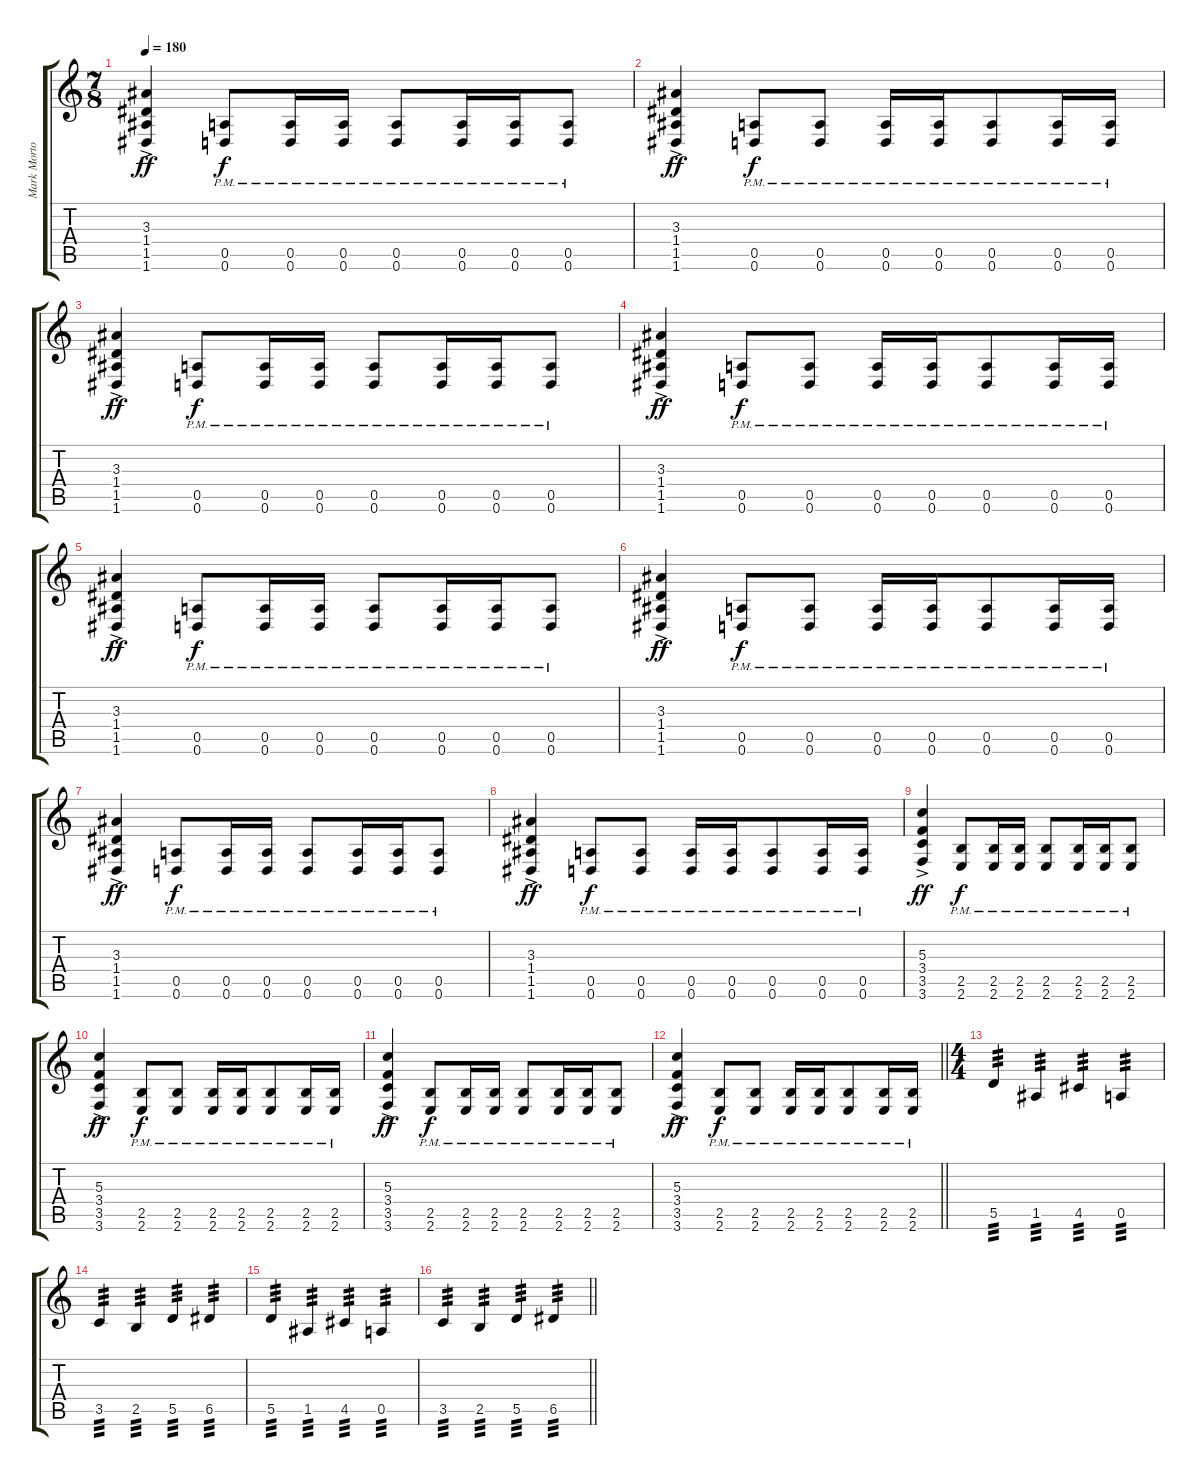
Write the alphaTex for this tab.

\track ("Mark Morton" "Mark Morto") {instrument distortionguitar}
\staff {score tabs}
\tuning (D4 B3 G3 D3 A2 D2) {hide}
\ts (7 8)
\tempo 180
\clef g2
\ks c
(3.3{ac} 1.4{ac} 1.5{ac} 1.6{ac}).4{dy ff} (0.5{pm} 0.6{pm}).8{dy f} (0.5{pm} 0.6{pm}).16 (0.5{pm} 0.6{pm}).16 (0.5{pm} 0.6{pm}).8 (0.5{pm} 0.6{pm}).16 (0.5{pm} 0.6{pm}).16 (0.5{pm} 0.6{pm}).8 |
(3.3{ac} 1.4{ac} 1.5{ac} 1.6{ac}).4{dy ff} (0.5{pm} 0.6{pm}).8{dy f} (0.5{pm} 0.6{pm}).8 (0.5{pm} 0.6{pm}).16 (0.5{pm} 0.6{pm}).16 (0.5{pm} 0.6{pm}).8 (0.5{pm} 0.6{pm}).16 (0.5{pm} 0.6{pm}).16 |
(3.3{ac} 1.4{ac} 1.5{ac} 1.6{ac}).4{dy ff} (0.5{pm} 0.6{pm}).8{dy f} (0.5{pm} 0.6{pm}).16 (0.5{pm} 0.6{pm}).16 (0.5{pm} 0.6{pm}).8 (0.5{pm} 0.6{pm}).16 (0.5{pm} 0.6{pm}).16 (0.5{pm} 0.6{pm}).8 |
(3.3{ac} 1.4{ac} 1.5{ac} 1.6{ac}).4{dy ff} (0.5{pm} 0.6{pm}).8{dy f} (0.5{pm} 0.6{pm}).8 (0.5{pm} 0.6{pm}).16 (0.5{pm} 0.6{pm}).16 (0.5{pm} 0.6{pm}).8 (0.5{pm} 0.6{pm}).16 (0.5{pm} 0.6{pm}).16 |
(3.3{ac} 1.4{ac} 1.5{ac} 1.6{ac}).4{dy ff} (0.5{pm} 0.6{pm}).8{dy f} (0.5{pm} 0.6{pm}).16 (0.5{pm} 0.6{pm}).16 (0.5{pm} 0.6{pm}).8 (0.5{pm} 0.6{pm}).16 (0.5{pm} 0.6{pm}).16 (0.5{pm} 0.6{pm}).8 |
(3.3{ac} 1.4{ac} 1.5{ac} 1.6{ac}).4{dy ff} (0.5{pm} 0.6{pm}).8{dy f} (0.5{pm} 0.6{pm}).8 (0.5{pm} 0.6{pm}).16 (0.5{pm} 0.6{pm}).16 (0.5{pm} 0.6{pm}).8 (0.5{pm} 0.6{pm}).16 (0.5{pm} 0.6{pm}).16 |
(3.3{ac} 1.4{ac} 1.5{ac} 1.6{ac}).4{dy ff} (0.5{pm} 0.6{pm}).8{dy f} (0.5{pm} 0.6{pm}).16 (0.5{pm} 0.6{pm}).16 (0.5{pm} 0.6{pm}).8 (0.5{pm} 0.6{pm}).16 (0.5{pm} 0.6{pm}).16 (0.5{pm} 0.6{pm}).8 |
(3.3{ac} 1.4{ac} 1.5{ac} 1.6{ac}).4{dy ff} (0.5{pm} 0.6{pm}).8{dy f} (0.5{pm} 0.6{pm}).8 (0.5{pm} 0.6{pm}).16 (0.5{pm} 0.6{pm}).16 (0.5{pm} 0.6{pm}).8 (0.5{pm} 0.6{pm}).16 (0.5{pm} 0.6{pm}).16 |
(5.3{ac} 3.4{ac} 3.5{ac} 3.6{ac}).4{dy ff} (2.5{pm} 2.6{pm}).8{dy f} (2.5{pm} 2.6{pm}).16 (2.5{pm} 2.6{pm}).16 (2.5{pm} 2.6{pm}).8 (2.5{pm} 2.6{pm}).16 (2.5{pm} 2.6{pm}).16 (2.5{pm} 2.6{pm}).8 |
(5.3{ac} 3.4{ac} 3.5{ac} 3.6{ac}).4{dy ff} (2.5{pm} 2.6{pm}).8{dy f} (2.5{pm} 2.6{pm}).8 (2.5{pm} 2.6{pm}).16 (2.5{pm} 2.6{pm}).16 (2.5{pm} 2.6{pm}).8 (2.5{pm} 2.6{pm}).16 (2.5{pm} 2.6{pm}).16 |
(5.3{ac} 3.4{ac} 3.5{ac} 3.6{ac}).4{dy ff} (2.5{pm} 2.6{pm}).8{dy f} (2.5{pm} 2.6{pm}).16 (2.5{pm} 2.6{pm}).16 (2.5{pm} 2.6{pm}).8 (2.5{pm} 2.6{pm}).16 (2.5{pm} 2.6{pm}).16 (2.5{pm} 2.6{pm}).8 |
\barLineRight lightlight
(5.3{ac} 3.4{ac} 3.5{ac} 3.6{ac}).4{dy ff} (2.5{pm} 2.6{pm}).8{dy f} (2.5{pm} 2.6{pm}).8 (2.5{pm} 2.6{pm}).16 (2.5{pm} 2.6{pm}).16 (2.5{pm} 2.6{pm}).8 (2.5{pm} 2.6{pm}).16 (2.5{pm} 2.6{pm}).16 |
\ts (4 4)
5.5.4{tp 3} 1.5.4{tp 3} 4.5.4{tp 3} 0.5.4{tp 3} |
3.5.4{tp 3} 2.5.4{tp 3} 5.5.4{tp 3} 6.5.4{tp 3} |
5.5.4{tp 3} 1.5.4{tp 3} 4.5.4{tp 3} 0.5.4{tp 3} |
\barLineRight lightlight
3.5.4{tp 3} 2.5.4{tp 3} 5.5.4{tp 3} 6.5.4{tp 3}
